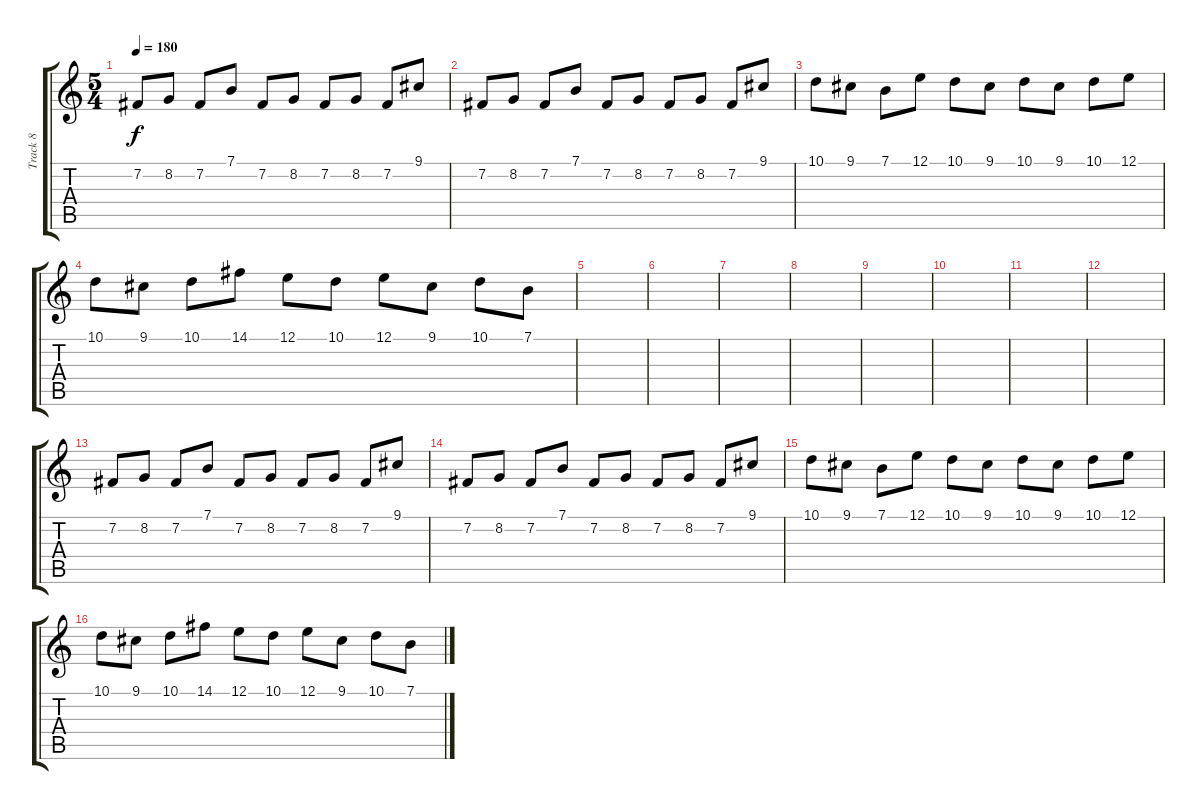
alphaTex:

\track ("Track 8" "Track 8") {instrument brightacousticpiano}
\staff {score tabs}
\tuning (E4 B3 G3 D3 A2 E2) {hide}
\ts (5 4)
\tempo 180
\clef g2
\ks c
7.2.8{dy f} 8.2.8 7.2.8 7.1.8 7.2.8 8.2.8 7.2.8 8.2.8 7.2.8 9.1.8 |
7.2.8 8.2.8 7.2.8 7.1.8 7.2.8 8.2.8 7.2.8 8.2.8 7.2.8 9.1.8 |
10.1.8 9.1.8 7.1.8 12.1.8 10.1.8 9.1.8 10.1.8 9.1.8 10.1.8 12.1.8 |
10.1.8 9.1.8 10.1.8 14.1.8 12.1.8 10.1.8 12.1.8 9.1.8 10.1.8 7.1.8 |
|
|
|
|
|
|
|
|
7.2.8 8.2.8 7.2.8 7.1.8 7.2.8 8.2.8 7.2.8 8.2.8 7.2.8 9.1.8 |
7.2.8 8.2.8 7.2.8 7.1.8 7.2.8 8.2.8 7.2.8 8.2.8 7.2.8 9.1.8 |
10.1.8 9.1.8 7.1.8 12.1.8 10.1.8 9.1.8 10.1.8 9.1.8 10.1.8 12.1.8 |
10.1.8 9.1.8 10.1.8 14.1.8 12.1.8 10.1.8 12.1.8 9.1.8 10.1.8 7.1.8
